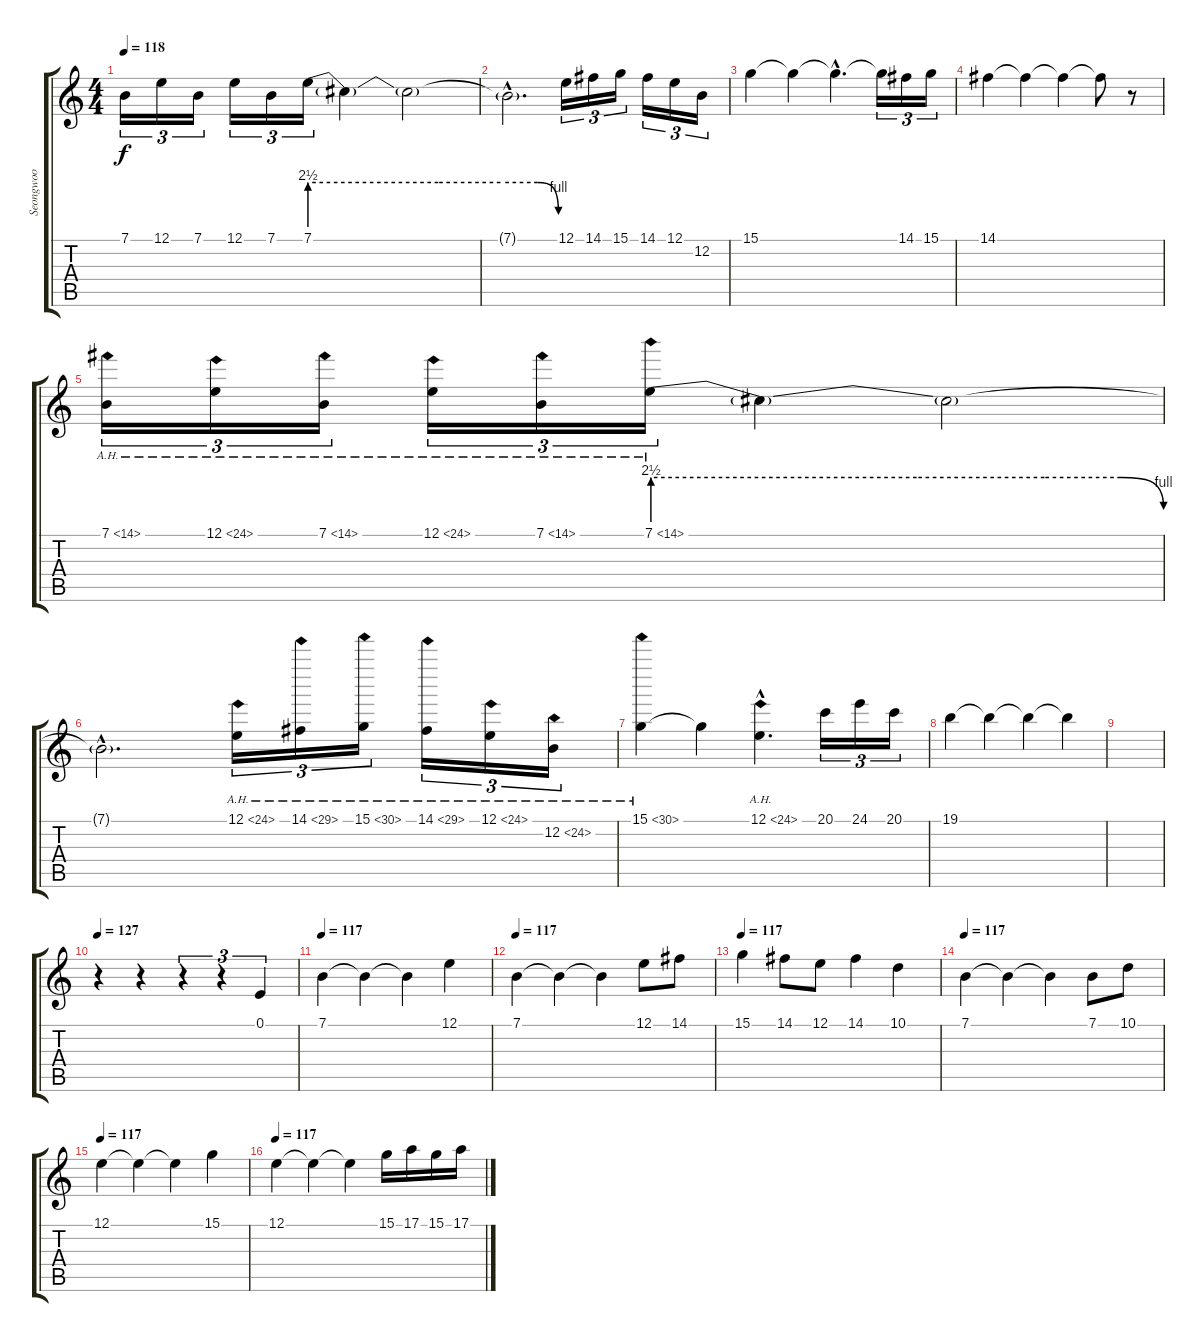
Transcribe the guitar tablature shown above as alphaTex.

\track ("Seongwoo" "Seongwoo") {instrument flute}
\staff {score tabs}
\tuning (E4 B3 G3 D3 A2 E2) {hide}
\ts (4 4)
\tempo 118
\clef g2
\ks c
7.1.16{tu (3 2) dy f instrument flute} 12.1.16{tu (3 2)} 7.1.16{tu (3 2)} 12.1.16{tu (3 2)} 7.1.16{tu (3 2)} 7.1{be (custom 0 10 31 10 46 10 55 10 60 4)}.16{tu (3 2)} 7.1{t}.4 7.1{t}.2 |
7.1{hac t}.2{d} 12.1.16{tu (3 2)} 14.1.16{tu (3 2)} 15.1.16{tu (3 2)} 14.1.16{tu (3 2)} 12.1.16{tu (3 2)} 12.2.16{tu (3 2)} |
15.1.4 15.1{t}.4 15.1{hac t}.4{d} 15.1{t}.16{tu (3 2)} 14.1.16{tu (3 2)} 15.1.16{tu (3 2)} |
14.1.4 14.1{t}.4 14.1{t}.4 14.1{t}.8 r.8 |
7.1{ah 7}.16{tu (3 2)} 12.1{ah 12}.16{tu (3 2)} 7.1{ah 7}.16{tu (3 2)} 12.1{ah 12}.16{tu (3 2)} 7.1{ah 7}.16{tu (3 2)} 7.1{be (custom 0 10 31 10 46 10 55 10 60 4) ah 7}.16{tu (3 2)} 7.1{t}.4 7.1{t}.2 |
7.1{hac t}.2{d} 12.1{ah 12}.16{tu (3 2)} 14.1{ah 15}.16{tu (3 2)} 15.1{ah 15}.16{tu (3 2)} 14.1{ah 15}.16{tu (3 2)} 12.1{ah 12}.16{tu (3 2)} 12.2{ah 12}.16{tu (3 2)} |
15.1{ah 15}.4 15.1{t}.4 12.1{ah 12 hac}.4{d} 20.1.16{tu (3 2)} 24.1.16{tu (3 2)} 20.1.16{tu (3 2)} |
19.1.4 19.1{t}.4 19.1{t}.4 19.1{t}.4 |
|
\tempo 127
r.4 r.4 r.4{tu (3 2)} r.4{tu (3 2)} 0.1.4{tu (3 2)} |
\tempo 117
7.1.4 7.1{t}.4 7.1{t}.4 12.1.4 |
\tempo 117
7.1.4 7.1{t}.4 7.1{t}.4 12.1.8 14.1.8 |
\tempo 117
15.1.4 14.1.8 12.1.8 14.1.4 10.1.4 |
\tempo 117
7.1.4 7.1{t}.4 7.1{t}.4 7.1.8 10.1.8 |
\tempo 117
12.1.4 12.1{t}.4 12.1{t}.4 15.1.4 |
\tempo 117
12.1.4 12.1{t}.4 12.1{t}.4 15.1.16 17.1.16 15.1.16 17.1.16
